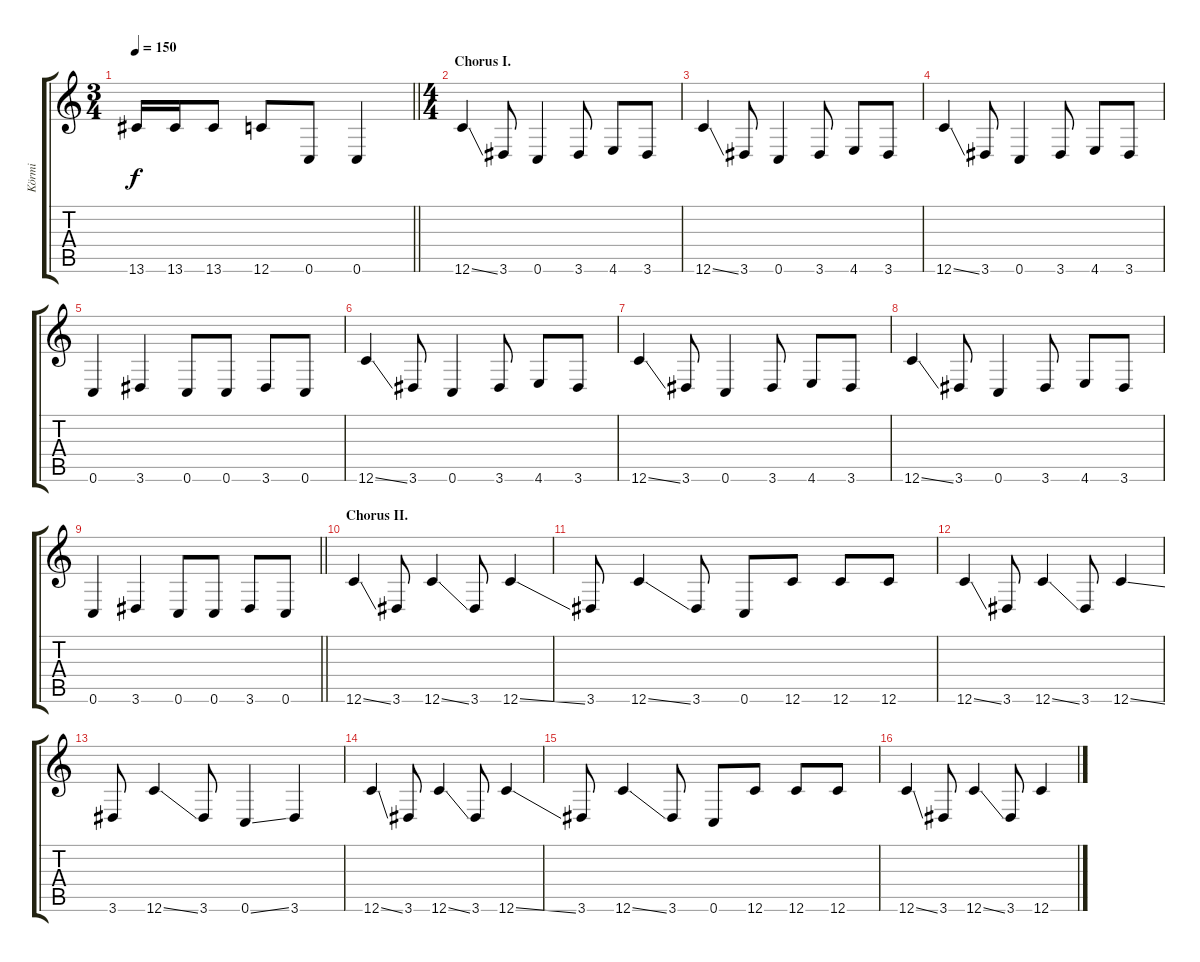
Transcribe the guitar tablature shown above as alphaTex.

\track ("Körmi" "Körmi") {instrument distortionguitar}
\staff {score tabs}
\tuning (C4 G3 Eb3 Bb2 F2 C2) {hide}
\ts (3 4)
\tempo 150
\clef g2
\barLineRight lightlight
\ks c
13.6.16{dy f} 13.6.16 13.6.8 12.6.8 0.6.8 0.6.4 |
\ts (4 4)
\section ("" "Chorus I.")
12.6{ss}.4 3.6.8 0.6.4 3.6.8 4.6.8 3.6.8 |
12.6{ss}.4 3.6.8 0.6.4 3.6.8 4.6.8 3.6.8 |
12.6{ss}.4 3.6.8 0.6.4 3.6.8 4.6.8 3.6.8 |
0.6.4 3.6.4 0.6.8 0.6.8 3.6.8 0.6.8 |
12.6{ss}.4 3.6.8 0.6.4 3.6.8 4.6.8 3.6.8 |
12.6{ss}.4 3.6.8 0.6.4 3.6.8 4.6.8 3.6.8 |
12.6{ss}.4 3.6.8 0.6.4 3.6.8 4.6.8 3.6.8 |
\barLineRight lightlight
0.6.4 3.6.4 0.6.8 0.6.8 3.6.8 0.6.8 |
\section ("" "Chorus II.")
12.6{ss}.4 3.6.8 12.6{ss}.4 3.6.8 12.6{ss}.4 |
3.6.8 12.6{ss}.4 3.6.8 0.6.8 12.6.8 12.6.8 12.6.8 |
12.6{ss}.4 3.6.8 12.6{ss}.4 3.6.8 12.6{ss}.4 |
3.6.8 12.6{ss}.4 3.6.8 0.6{ss}.4 3.6.4 |
12.6{ss}.4 3.6.8 12.6{ss}.4 3.6.8 12.6{ss}.4 |
3.6.8 12.6{ss}.4 3.6.8 0.6.8 12.6.8 12.6.8 12.6.8 |
12.6{ss}.4 3.6.8 12.6{ss}.4 3.6.8 12.6{ss}.4
